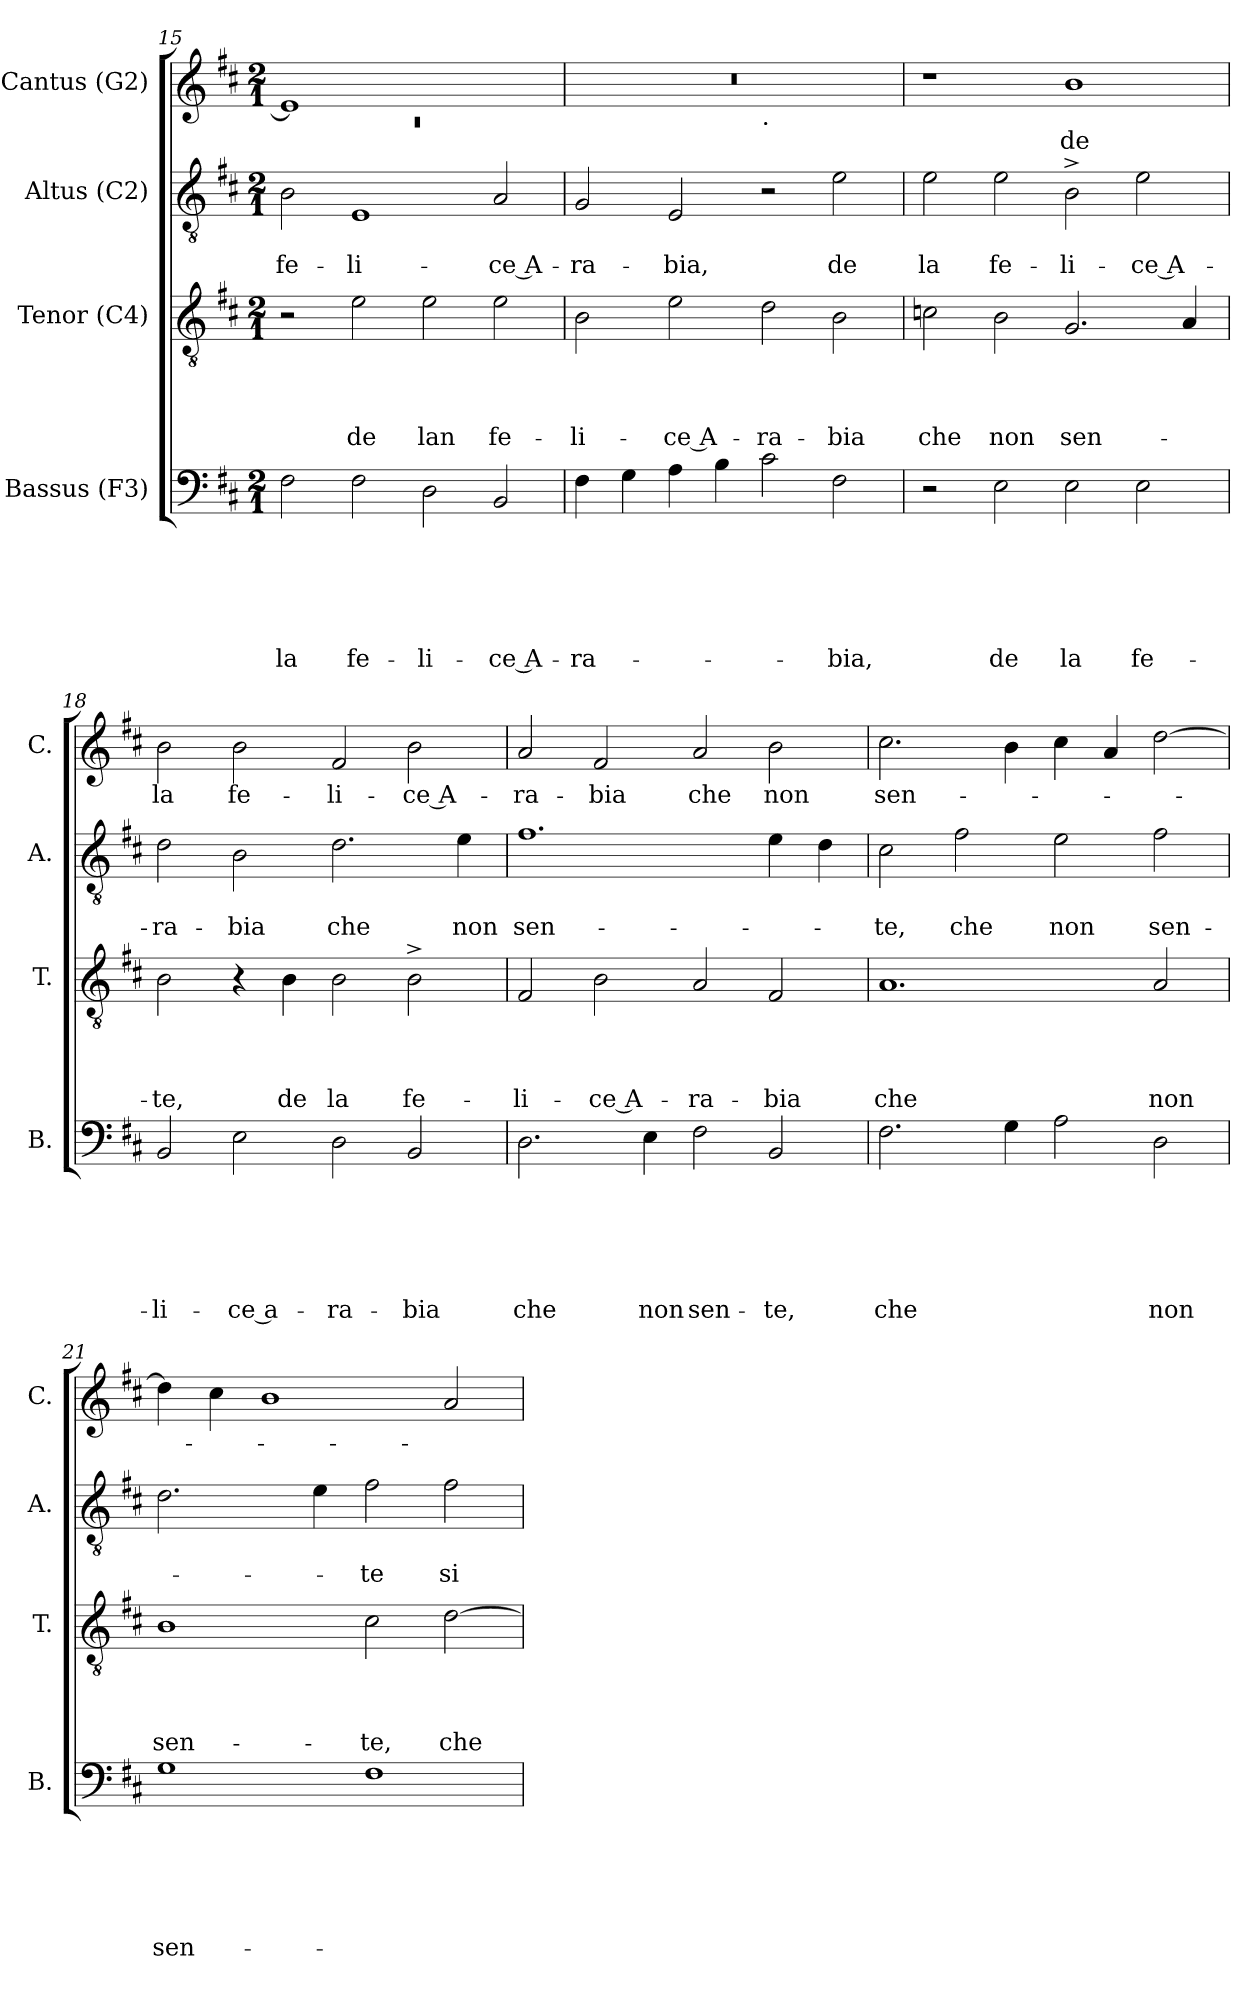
**kern	**text	**text	**text	**text	**text	**text	**kern	**text	**text	**text	**text	**kern	**text	**text	**kern	**text
*part4	*part4	*part4	*part4	*part4	*part4	*part4	*part3	*part3	*part3	*part3	*part3	*part2	*part2	*part2	*part1	*part1
*staff4	*staff4	*staff4	*staff4	*staff4	*staff4	*staff4	*staff3	*staff3	*staff3	*staff3	*staff3	*staff2	*staff2	*staff2	*staff1	*staff1
*I"Bassus (F3)	*	*	*	*	*	*	*I"Tenor (C4)	*	*	*	*	*I"Altus (C2)	*	*	*I"Cantus (G2)	*
*I'B.	*	*	*	*	*	*	*I'T.	*	*	*	*	*I'A.	*	*	*I'C.	*
*clefF4	*	*	*	*	*	*	*clefGv2	*	*	*	*	*clefGv2	*	*	*clefG2	*
*k[f#c#]	*	*	*	*	*	*	*k[f#c#]	*	*	*	*	*k[f#c#]	*	*	*k[f#c#]	*
*D:	*	*	*	*	*	*	*D:	*	*	*	*	*D:	*	*	*D:	*
*M2/1	*	*	*	*	*	*	*M2/1	*	*	*	*	*M2/1	*	*	*M2/1	*
=15	=15	=15	=15	=15	=15	=15	=15	=15	=15	=15	=15	=15	=15	=15	=15	=15
*	*	*	*	*	*	*	*	*	*	*	*	*	*	*	*^	*
!	!	!	!	!	!	!LO:LY:b	!	!	!	!	!	!	!	!LO:LY:b	!	!LO:N:vis=1	!
2F#\	.	.	.	.	.	la	2r	.	.	.	.	2B\	.	fe-	1e]	0rc	.
!	!	!	!	!	!	!LO:LY:b	!	!	!	!	!LO:LY:b	!	!	!LO:LY:b:rj	!	!	!
2F#\	.	.	.	.	.	fe-	2e\	.	.	.	de	1E	.	-li-	.	.	.
!	!	!	!	!	!	!LO:LY:b	!	!	!	!	!LO:LY:b	!	!	!	!	!	!
2D\	.	.	.	.	.	-li-	2e\	.	.	.	lan	.	.	.	1ryy	.	.
!	!	!	!	!	!	!LO:LY:b:rj	!	!	!	!	!LO:LY:b	!	!	!LO:LY:b:rj	!	!	!
2BB/	.	.	.	.	.	-ce A-	2e\	.	.	.	fe-	2A/	.	-ce A-	.	.	.
=16	=16	=16	=16	=16	=16	=16	=16	=16	=16	=16	=16	=16	=16	=16	=16	=16	=16
!	!	!	!	!	!	!LO:LY:b	!	!	!	!	!LO:LY:b	!	!	!LO:LY:b	!	!	!
4F#\	.	.	.	.	.	-ra-	2B\	.	.	.	-li-	2G/	.	-ra-	0r	1ryy	.
4G\	.	.	.	.	.	.	.	.	.	.	.	.	.	.	.	.	.
!	!	!	!	!	!	!	!	!	!	!	!LO:LY:b:rj	!	!	!LO:LY:b	!	!	!
4A\	.	.	.	.	.	.	2e\	.	.	.	-ce A-	2E/	.	-bia,	.	.	.
4B\	.	.	.	.	.	.	.	.	.	.	.	.	.	.	.	.	.
!	!	!	!	!	!	!	!	!	!	!	!	!	!	!	!	!LO:TX:b:t=.	!
!	!	!	!	!	!	!	!	!	!	!	!LO:LY:b	!	!	!	!	!	!
2c#\	.	.	.	.	.	.	2d\	.	.	.	-ra-	2r	.	.	.	1ryy	.
!	!	!	!	!	!	!LO:LY:b	!	!	!	!	!LO:LY:b	!	!	!LO:LY:b	!	!	!
2F#\	.	.	.	.	.	-bia,	2B\	.	.	.	-bia	2e\	.	de	.	.	.
!!LO:LB:g=z
=17	=17	=17	=17	=17	=17	=17	=17	=17	=17	=17	=17	=17	=17	=17	=17	=17	=17
!	!	!	!	!	!	!	!	!	!	!	!LO:LY:b	!	!	!LO:LY:b	!	!	!
*	*	*	*	*	*	*	*	*	*	*	*	*	*	*	*v	*v	*
2r	.	.	.	.	.	.	2cn\	.	.	.	che	2e\	.	la	1r	.
!	!	!	!	!	!	!LO:LY:b	!	!	!	!	!LO:LY:b	!	!	!LO:LY:b	!	!
2E\	.	.	.	.	.	de	2B\	.	.	.	non	2e\	.	fe-	.	.
!	!	!	!	!	!	!LO:LY:b	!	!	!	!	!LO:LY:b	!	!	!LO:LY:b	!	!LO:LY:b
2E\	.	.	.	.	.	la	2.G/	.	.	.	sen-	2B^>\	.	-li-	1b	de
!	!	!	!	!	!	!LO:LY:b	!	!	!	!	!	!	!	!LO:LY:b:rj	!	!
2E\	.	.	.	.	.	fe-	.	.	.	.	.	2e\	.	-ce A-	.	.
.	.	.	.	.	.	.	4A/	.	.	.	.	.	.	.	.	.
=18	=18	=18	=18	=18	=18	=18	=18	=18	=18	=18	=18	=18	=18	=18	=18	=18
!	!	!	!	!	!	!LO:LY:b	!	!	!	!	!LO:LY:b	!	!	!LO:LY:b	!	!LO:LY:b
2BB/	.	.	.	.	.	-li-	2B\	.	.	.	-te,	2d\	.	-ra-	2b\	la
!	!	!	!	!	!	!LO:LY:b:rj	!	!	!	!	!	!	!	!LO:LY:b	!	!LO:LY:b
2E\	.	.	.	.	.	-ce a-	4r	.	.	.	.	2B\	.	-bia	2b\	fe-
!	!	!	!	!	!	!	!	!	!	!	!LO:LY:b	!	!	!	!	!
.	.	.	.	.	.	.	4B\	.	.	.	de	.	.	.	.	.
!	!	!	!	!	!	!LO:LY:b	!	!	!	!	!LO:LY:b	!	!	!LO:LY:b	!	!LO:LY:b
2D\	.	.	.	.	.	-ra-	2B\	.	.	.	la	2.d\	.	che	2f#/	-li-
!	!	!	!	!	!	!LO:LY:b	!	!	!	!	!LO:LY:b	!	!	!	!	!LO:LY:b:rj
2BB/	.	.	.	.	.	-bia	2B^>\	.	.	.	fe-	.	.	.	2b\	-ce A-
!	!	!	!	!	!	!	!	!	!	!	!	!	!	!LO:LY:b	!	!
.	.	.	.	.	.	.	.	.	.	.	.	4e\	.	non	.	.
=19	=19	=19	=19	=19	=19	=19	=19	=19	=19	=19	=19	=19	=19	=19	=19	=19
!	!	!	!	!	!	!LO:LY:b	!	!	!	!	!LO:LY:b	!	!	!LO:LY:b	!	!LO:LY:b
2.D\	.	.	.	.	.	che	2F#/	.	.	.	-li-	1.f#	.	sen-	2a/	-ra-
!	!	!	!	!	!	!	!	!	!	!	!LO:LY:b:rj	!	!	!	!	!LO:LY:b
.	.	.	.	.	.	.	2B\	.	.	.	-ce A-	.	.	.	2f#/	-bia
!	!	!	!	!	!	!LO:LY:b	!	!	!	!	!	!	!	!	!	!
4E\	.	.	.	.	.	non	.	.	.	.	.	.	.	.	.	.
!	!	!	!	!	!	!LO:LY:b	!	!	!	!	!LO:LY:b	!	!	!	!	!LO:LY:b
2F#\	.	.	.	.	.	sen-	2A/	.	.	.	-ra-	.	.	.	2a/	che
!	!	!	!	!	!	!LO:LY:b	!	!	!	!	!LO:LY:b	!	!	!	!	!LO:LY:b
2BB/	.	.	.	.	.	-te,	2F#/	.	.	.	-bia	4e\	.	.	2b\	non
.	.	.	.	.	.	.	.	.	.	.	.	4d\	.	.	.	.
=20	=20	=20	=20	=20	=20	=20	=20	=20	=20	=20	=20	=20	=20	=20	=20	=20
!	!	!	!	!	!	!LO:LY:b	!	!	!	!	!LO:LY:b	!	!	!LO:LY:b	!	!LO:LY:b
2.F#\	.	.	.	.	.	che	1.A	.	.	.	che	2c#\	.	-te,	2.cc#\	sen-
!	!	!	!	!	!	!	!	!	!	!	!	!	!	!LO:LY:b	!	!
.	.	.	.	.	.	.	.	.	.	.	.	2f#\	.	che	.	.
4G\	.	.	.	.	.	.	.	.	.	.	.	.	.	.	4b\	.
!	!	!	!	!	!	!	!	!	!	!	!	!	!	!LO:LY:b	!	!
2A\	.	.	.	.	.	.	.	.	.	.	.	2e\	.	non	4cc#\	.
.	.	.	.	.	.	.	.	.	.	.	.	.	.	.	4a/	.
!	!	!	!	!	!	!LO:LY:b	!	!	!	!	!LO:LY:b	!	!	!LO:LY:b	!	!
2D\	.	.	.	.	.	non	2A/	.	.	.	non	2f#\	.	sen-	[<2dd\	.
!!LO:LB:g=z
=21	=21	=21	=21	=21	=21	=21	=21	=21	=21	=21	=21	=21	=21	=21	=21	=21
!	!	!	!	!	!	!LO:LY:b	!	!	!	!	!LO:LY:b	!	!	!	!	!
1G	.	.	.	.	.	sen-	1B	.	.	.	sen-	2.d\	.	.	4dd\]	.
.	.	.	.	.	.	.	.	.	.	.	.	.	.	.	4cc#\	.
.	.	.	.	.	.	.	.	.	.	.	.	.	.	.	1b	.
.	.	.	.	.	.	.	.	.	.	.	.	4e\	.	.	.	.
!	!	!	!	!	!	!	!	!	!	!	!LO:LY:b	!	!	!LO:LY:b	!	!
1F#	.	.	.	.	.	.	2c#\	.	.	.	-te,	2f#\	.	-te	.	.
!	!	!	!	!	!	!	!	!	!	!	!LO:LY:b	!	!	!LO:LY:b	!	!
.	.	.	.	.	.	.	[>2d\	.	.	.	che	2f#\	.	si	2a/	.
=	=	=	=	=	=	=	=	=	=	=	=	=	=	=	=	=
*-	*-	*-	*-	*-	*-	*-	*-	*-	*-	*-	*-	*-	*-	*-	*-	*-
